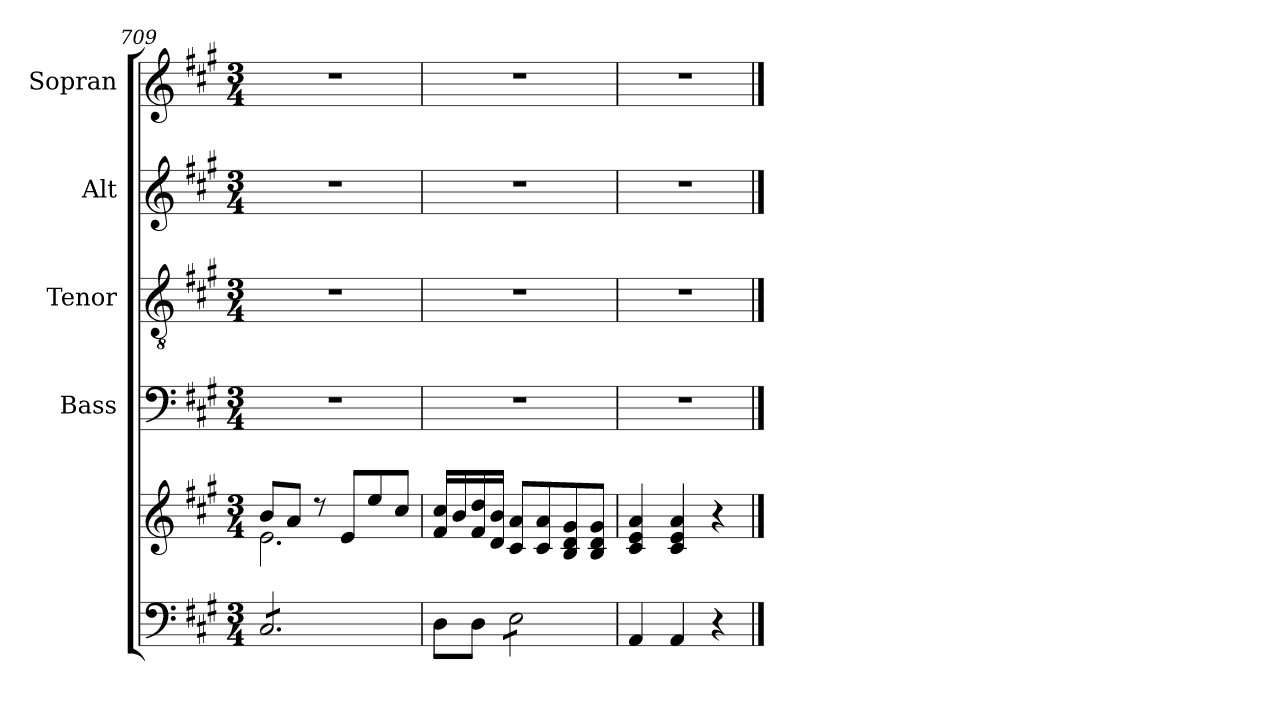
**kern	**kern	**kern	**kern	**kern	**kern
*part5	*part5	*part4	*part3	*part2	*part1
*staff6	*staff5	*staff4	*staff3	*staff2	*staff1
*	*	*I"Bass	*I"Tenor	*I"Alt	*I"Sopran
*	*	*I'B.	*I'T.	*I'A.	*I'S.
*clefF4	*clefG2	*clefF4	*clefGv2	*clefG2	*clefG2
*k[f#c#g#]	*k[f#c#g#]	*k[f#c#g#]	*k[f#c#g#]	*k[f#c#g#]	*k[f#c#g#]
*A:	*A:	*A:	*A:	*A:	*A:
*M3/4	*M3/4	*M3/4	*M3/4	*M3/4	*M3/4
=709	=709	=709	=709	=709	=709
*	*^	*	*	*	*
*tremolo	*	*	*	*	*	*
8C#/L	8b/L	2.e\	2.r	2.r	2.r	2.r
8C#/	8a/J	.	.	.	.	.
8C#/	8r	.	.	.	.	.
8C#/	8e/L	.	.	.	.	.
8C#/	8ee/	.	.	.	.	.
8C#/J	8cc#/J	.	.	.	.	.
*Xtremolo	*	*	*	*	*	*
*	*v	*v	*	*	*	*
=710	=710	=710	=710	=710	=710
8D\L	16f#/ 16cc#/LL	2.r	2.r	2.r	2.r
.	16b/	.	.	.	.
8D\J	16f#/ 16dd/	.	.	.	.
.	16d/ 16b/JJ	.	.	.	.
*tremolo	*	*	*	*	*
8E\L	8c#/ 8a/L	.	.	.	.
8E\	8c#/ 8a/	.	.	.	.
8E\	8B/ 8d/ 8g#/	.	.	.	.
8E\J	8B/ 8d/ 8g#/J	.	.	.	.
*Xtremolo	*	*	*	*	*
=711	=711	=711	=711	=711	=711
4AA/	4c#/ 4e/ 4a/	2.r	2.r	2.r	2.r
4AA/	4c#/ 4e/ 4a/	.	.	.	.
4r	4r	.	.	.	.
==	==	==	==	==	==
*-	*-	*-	*-	*-	*-
